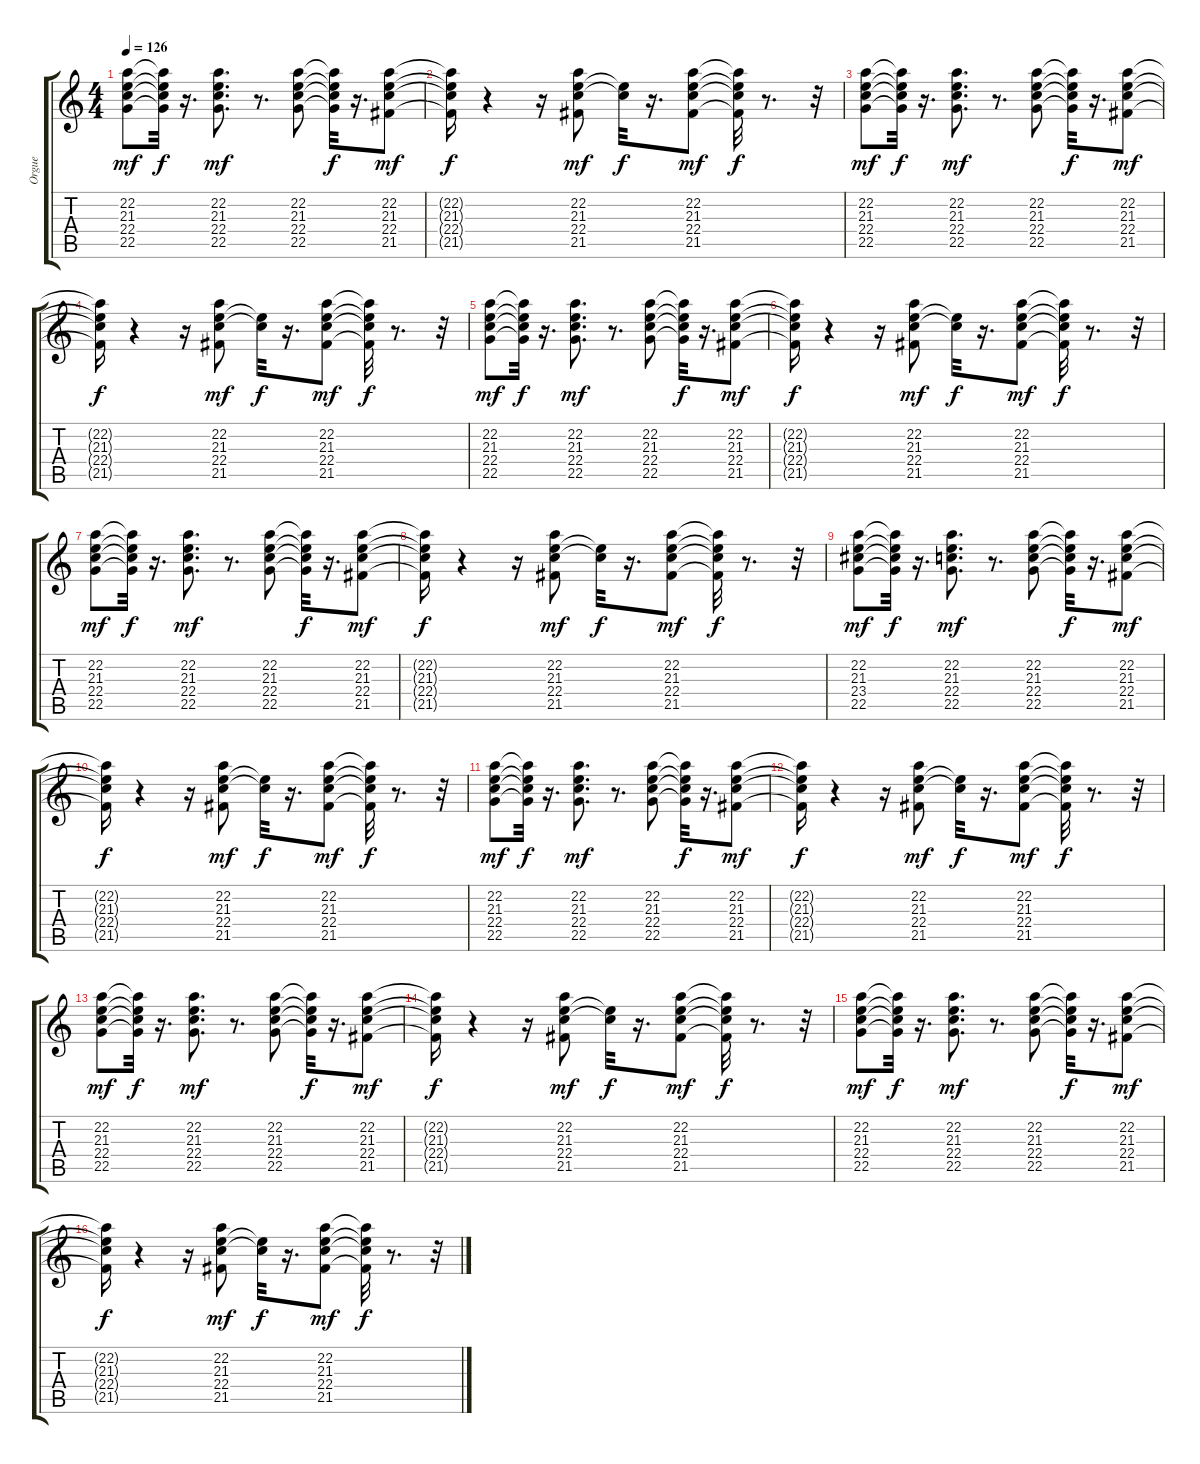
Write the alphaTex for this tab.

\track ("Orgue" "Orgue") {instrument rockorgan}
\staff {score tabs}
\tuning (E4 B3 G3 D3 A2 E2) {hide}
\ts (4 4)
\tempo 126
\clef g2
\ks c
(22.2 21.3 22.4 22.5).8{dy mf} (22.2{t} 21.3{t} 22.4{t} 22.5{t}).32{dy f} r.16{d} (22.2 21.3 22.4 22.5).8{d dy mf} r.8{d} (22.2 21.3 22.4 22.5).8 (22.2{t} 21.3{t} 22.4{t} 22.5{t}).32{dy f} r.16{d} (22.2 21.3 22.4 21.5).8{dy mf} |
(22.2{t} 21.3{t} 22.4{t} 21.5{t}).16{dy f} r.4 r.16 (22.2 21.3 22.4 21.5).8{dy mf} (21.3{t} 22.4{t}).32{dy f} r.16{d} (22.2 21.3 22.4 21.5).8{dy mf} (22.2{t} 21.3{t} 22.4{t} 21.5{t}).32{dy f} r.8{d} r.32 |
(22.2 21.3 22.4 22.5).8{dy mf} (22.2{t} 21.3{t} 22.4{t} 22.5{t}).32{dy f} r.16{d} (22.2 21.3 22.4 22.5).8{d dy mf} r.8{d} (22.2 21.3 22.4 22.5).8 (22.2{t} 21.3{t} 22.4{t} 22.5{t}).32{dy f} r.16{d} (22.2 21.3 22.4 21.5).8{dy mf} |
(22.2{t} 21.3{t} 22.4{t} 21.5{t}).16{dy f} r.4 r.16 (22.2 21.3 22.4 21.5).8{dy mf} (21.3{t} 22.4{t}).32{dy f} r.16{d} (22.2 21.3 22.4 21.5).8{dy mf} (22.2{t} 21.3{t} 22.4{t} 21.5{t}).32{dy f} r.8{d} r.32 |
(22.2 21.3 22.4 22.5).8{dy mf} (22.2{t} 21.3{t} 22.4{t} 22.5{t}).32{dy f} r.16{d} (22.2 21.3 22.4 22.5).8{d dy mf} r.8{d} (22.2 21.3 22.4 22.5).8 (22.2{t} 21.3{t} 22.4{t} 22.5{t}).32{dy f} r.16{d} (22.2 21.3 22.4 21.5).8{dy mf} |
(22.2{t} 21.3{t} 22.4{t} 21.5{t}).16{dy f} r.4 r.16 (22.2 21.3 22.4 21.5).8{dy mf} (21.3{t} 22.4{t}).32{dy f} r.16{d} (22.2 21.3 22.4 21.5).8{dy mf} (22.2{t} 21.3{t} 22.4{t} 21.5{t}).32{dy f} r.8{d} r.32 |
(22.2 21.3 22.4 22.5).8{dy mf} (22.2{t} 21.3{t} 22.4{t} 22.5{t}).32{dy f} r.16{d} (22.2 21.3 22.4 22.5).8{d dy mf} r.8{d} (22.2 21.3 22.4 22.5).8 (22.2{t} 21.3{t} 22.4{t} 22.5{t}).32{dy f} r.16{d} (22.2 21.3 22.4 21.5).8{dy mf} |
(22.2{t} 21.3{t} 22.4{t} 21.5{t}).16{dy f} r.4 r.16 (22.2 21.3 22.4 21.5).8{dy mf} (21.3{t} 22.4{t}).32{dy f} r.16{d} (22.2 21.3 22.4 21.5).8{dy mf} (22.2{t} 21.3{t} 22.4{t} 21.5{t}).32{dy f} r.8{d} r.32 |
(22.2 21.3 23.4 22.5).8{dy mf} (22.2{t} 21.3{t} 23.4{t} 22.5{t}).32{dy f} r.16{d} (22.2 21.3 22.4 22.5).8{d dy mf} r.8{d} (22.2 21.3 22.4 22.5).8 (22.2{t} 21.3{t} 22.4{t} 22.5{t}).32{dy f} r.16{d} (22.2 21.3 22.4 21.5).8{dy mf} |
(22.2{t} 21.3{t} 22.4{t} 21.5{t}).16{dy f} r.4 r.16 (22.2 21.3 22.4 21.5).8{dy mf} (21.3{t} 22.4{t}).32{dy f} r.16{d} (22.2 21.3 22.4 21.5).8{dy mf} (22.2{t} 21.3{t} 22.4{t} 21.5{t}).32{dy f} r.8{d} r.32 |
(22.2 21.3 22.4 22.5).8{dy mf} (22.2{t} 21.3{t} 22.4{t} 22.5{t}).32{dy f} r.16{d} (22.2 21.3 22.4 22.5).8{d dy mf} r.8{d} (22.2 21.3 22.4 22.5).8 (22.2{t} 21.3{t} 22.4{t} 22.5{t}).32{dy f} r.16{d} (22.2 21.3 22.4 21.5).8{dy mf} |
(22.2{t} 21.3{t} 22.4{t} 21.5{t}).16{dy f} r.4 r.16 (22.2 21.3 22.4 21.5).8{dy mf} (21.3{t} 22.4{t}).32{dy f} r.16{d} (22.2 21.3 22.4 21.5).8{dy mf} (22.2{t} 21.3{t} 22.4{t} 21.5{t}).32{dy f} r.8{d} r.32 |
(22.2 21.3 22.4 22.5).8{dy mf} (22.2{t} 21.3{t} 22.4{t} 22.5{t}).32{dy f} r.16{d} (22.2 21.3 22.4 22.5).8{d dy mf} r.8{d} (22.2 21.3 22.4 22.5).8 (22.2{t} 21.3{t} 22.4{t} 22.5{t}).32{dy f} r.16{d} (22.2 21.3 22.4 21.5).8{dy mf} |
(22.2{t} 21.3{t} 22.4{t} 21.5{t}).16{dy f} r.4 r.16 (22.2 21.3 22.4 21.5).8{dy mf} (21.3{t} 22.4{t}).32{dy f} r.16{d} (22.2 21.3 22.4 21.5).8{dy mf} (22.2{t} 21.3{t} 22.4{t} 21.5{t}).32{dy f} r.8{d} r.32 |
(22.2 21.3 22.4 22.5).8{dy mf} (22.2{t} 21.3{t} 22.4{t} 22.5{t}).32{dy f} r.16{d} (22.2 21.3 22.4 22.5).8{d dy mf} r.8{d} (22.2 21.3 22.4 22.5).8 (22.2{t} 21.3{t} 22.4{t} 22.5{t}).32{dy f} r.16{d} (22.2 21.3 22.4 21.5).8{dy mf} |
(22.2{t} 21.3{t} 22.4{t} 21.5{t}).16{dy f} r.4 r.16 (22.2 21.3 22.4 21.5).8{dy mf} (21.3{t} 22.4{t}).32{dy f} r.16{d} (22.2 21.3 22.4 21.5).8{dy mf} (22.2{t} 21.3{t} 22.4{t} 21.5{t}).32{dy f} r.8{d} r.32
